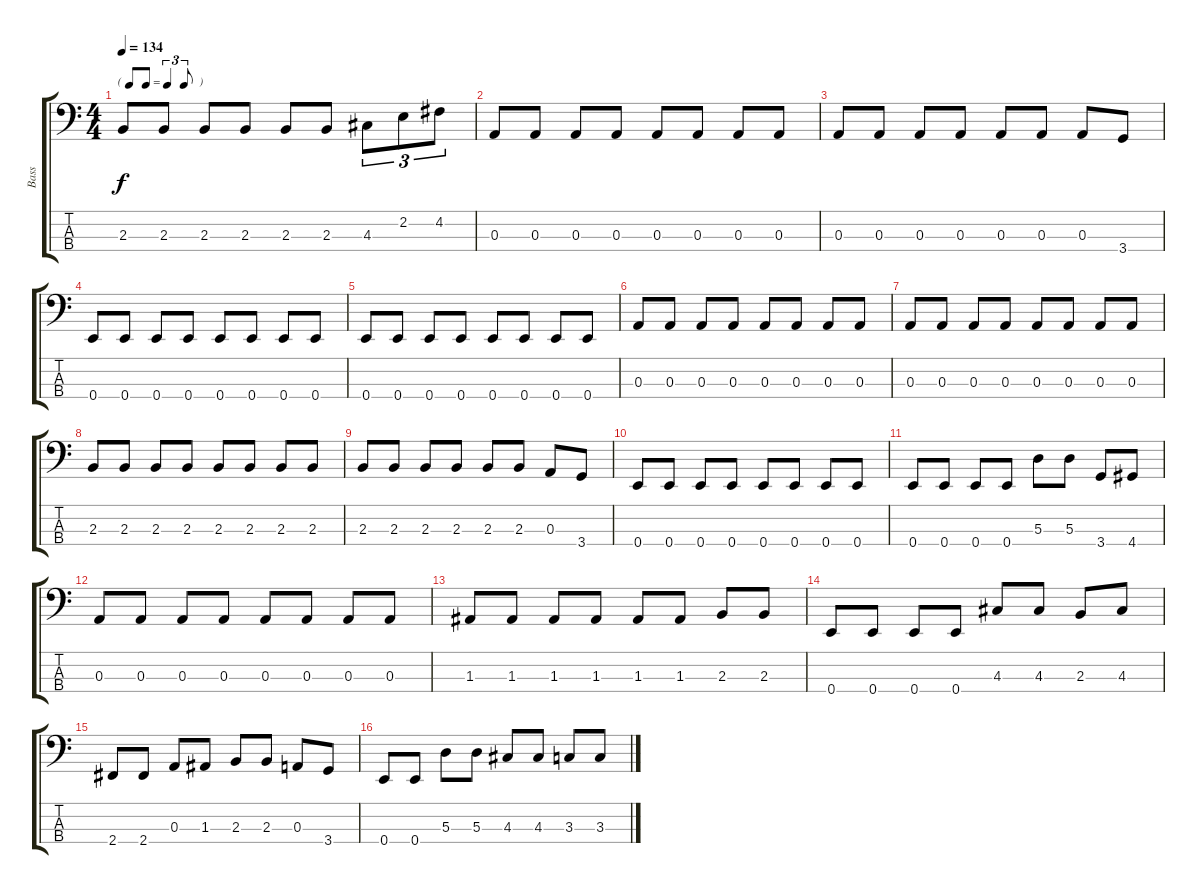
\track ("Bass" "Bass") {instrument electricbassfinger}
\staff {score tabs}
\tuning (G2 D2 A1 E1) {hide}
\ts (4 4)
\tf triplet8th
\tempo 134
\clef f4
\ks c
2.3.8{dy f} 2.3.8 2.3.8 2.3.8 2.3.8 2.3.8 4.3.8{tu (3 2)} 2.2.8{tu (3 2)} 4.2.8{tu (3 2)} |
0.3.8 0.3.8 0.3.8 0.3.8 0.3.8 0.3.8 0.3.8 0.3.8 |
0.3.8 0.3.8 0.3.8 0.3.8 0.3.8 0.3.8 0.3.8 3.4.8 |
0.4.8 0.4.8 0.4.8 0.4.8 0.4.8 0.4.8 0.4.8 0.4.8 |
0.4.8 0.4.8 0.4.8 0.4.8 0.4.8 0.4.8 0.4.8 0.4.8 |
0.3.8 0.3.8 0.3.8 0.3.8 0.3.8 0.3.8 0.3.8 0.3.8 |
0.3.8 0.3.8 0.3.8 0.3.8 0.3.8 0.3.8 0.3.8 0.3.8 |
2.3.8 2.3.8 2.3.8 2.3.8 2.3.8 2.3.8 2.3.8 2.3.8 |
2.3.8 2.3.8 2.3.8 2.3.8 2.3.8 2.3.8 0.3.8 3.4.8 |
0.4.8 0.4.8 0.4.8 0.4.8 0.4.8 0.4.8 0.4.8 0.4.8 |
0.4.8 0.4.8 0.4.8 0.4.8 5.3.8 5.3.8 3.4.8 4.4.8 |
0.3.8 0.3.8 0.3.8 0.3.8 0.3.8 0.3.8 0.3.8 0.3.8 |
1.3.8 1.3.8 1.3.8 1.3.8 1.3.8 1.3.8 2.3.8 2.3.8 |
0.4.8 0.4.8 0.4.8 0.4.8 4.3.8 4.3.8 2.3.8 4.3.8 |
2.4.8 2.4.8 0.3.8 1.3.8 2.3.8 2.3.8 0.3.8 3.4.8 |
0.4.8 0.4.8 5.3.8 5.3.8 4.3.8 4.3.8 3.3.8 3.3.8
